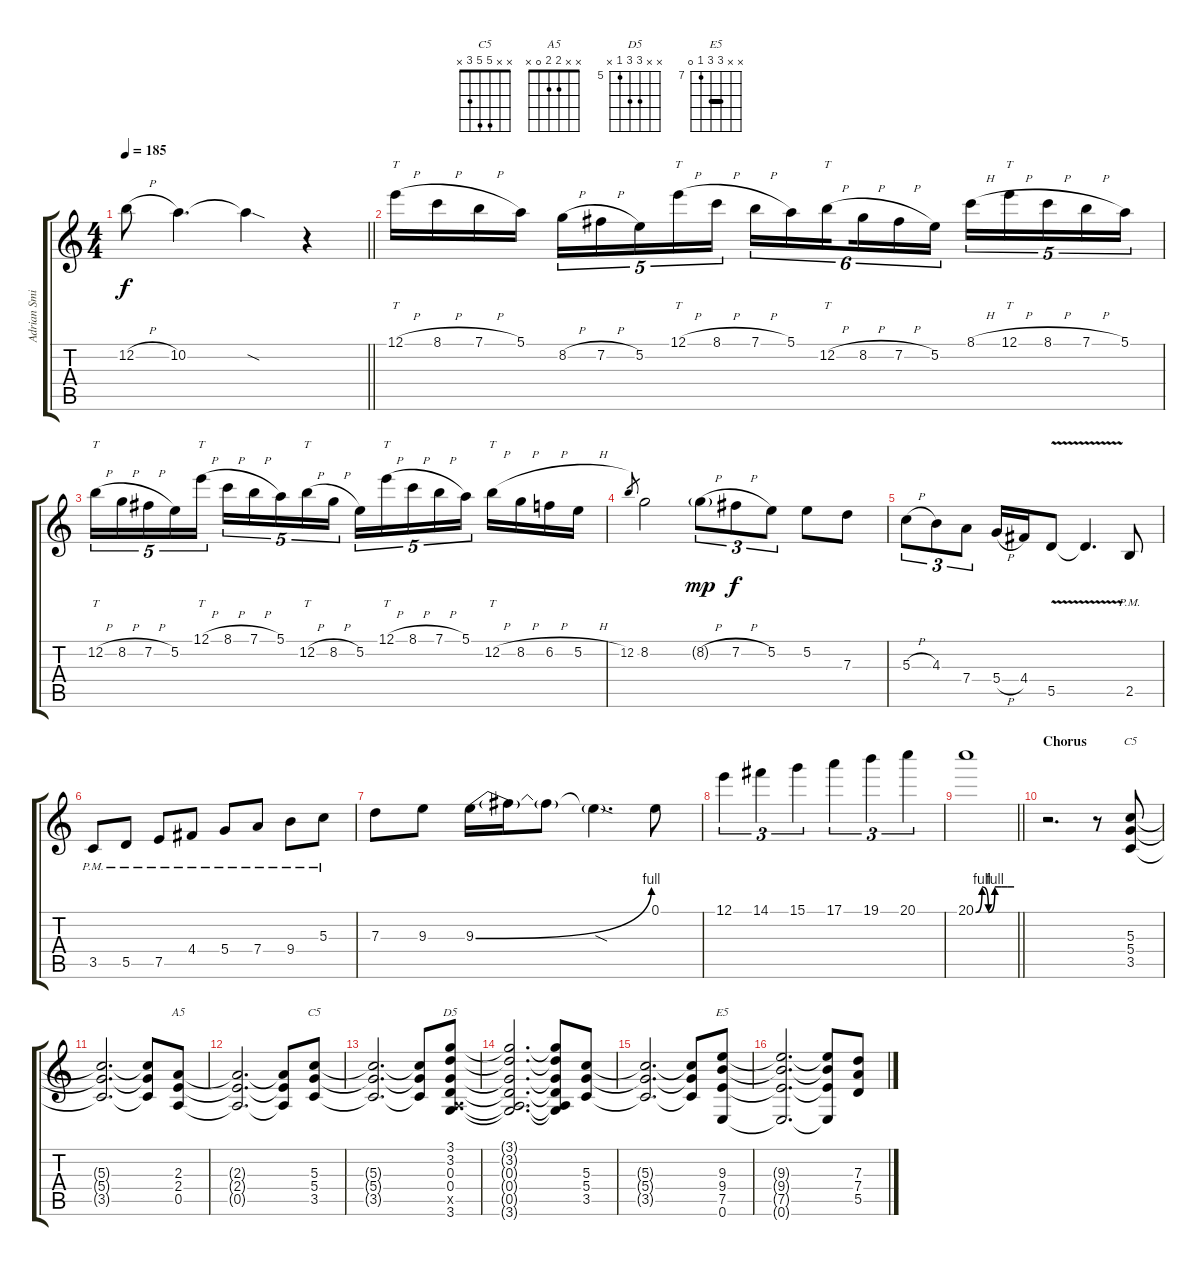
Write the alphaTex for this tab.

\track ("Adrian Smith" "Adrian Smi") {instrument distortionguitar}
\staff {score tabs}
\tuning (E4 B3 G3 D3 A2 E2) {hide}
\chord ("C5" x x 5 5 3 x) {barre 5}
\chord ("A5" x x 2 2 0 x)
\chord ("C5" x x 5 5 3 x)
\chord ("D5" x x 7 7 5 x) {firstfret 5}
\chord ("E5" x x 9 9 7 0) {firstfret 7 barre 9}
\ts (4 4)
\tempo 185
\clef g2
\barLineRight lightlight
\ks c
12.2{h t}.8{dy f} 10.2.4{d} 10.2{sod t}.4 r.4 |
12.1{h}.16{tt} 8.1{h}.16 7.1{h}.16 5.1.16 8.2{h}.16{tu (5 4)} 7.2{h}.16{tu (5 4)} 5.2.16{tu (5 4)} 12.1{h}.16{tt tu (5 4)} 8.1{h}.16{tu (5 4)} 7.1{h}.16{tu (6 4)} 5.1.16{tu (6 4)} 12.2{h}.16{tt tu (6 4) beam splitsecondary} 8.2{h}.16{tu (6 4)} 7.2{h}.16{tu (6 4)} 5.2.16{tu (6 4)} 8.1{h}.16{tu (5 4)} 12.1{h}.16{tt tu (5 4)} 8.1{h}.16{tu (5 4)} 7.1{h}.16{tu (5 4)} 5.1.16{tu (5 4)} |
12.2{h}.16{tt tu (5 4)} 8.2{h}.16{tu (5 4)} 7.2{h}.16{tu (5 4)} 5.2.16{tu (5 4)} 12.1{h}.16{tt tu (5 4)} 8.1{h}.16{tu (5 4)} 7.1{h}.16{tu (5 4)} 5.1.16{tu (5 4)} 12.2{h}.16{tt tu (5 4)} 8.2{h}.16{tu (5 4)} 5.2.16{tu (5 4)} 12.1{h}.16{tt tu (5 4)} 8.1{h}.16{tu (5 4)} 7.1{h}.16{tu (5 4)} 5.1.16{tu (5 4)} 12.2{h}.16{tt} 8.2{h}.16 6.2{h}.16 5.2{h}.16 |
12.2.8{gr} 8.2.2 8.2{h g}.8{tu (3 2) dy mp} 7.2{h}.8{tu (3 2) dy f} 5.2.8{tu (3 2)} 5.2.8 7.3.8 |
5.3{h}.8{tu (3 2)} 4.3.8{tu (3 2)} 7.4.8{tu (3 2)} 5.4{h}.16 4.4.16 5.5{v}.8 5.5{t}.4{d} 2.5{pm}.8 |
3.5{pm}.8 5.5{pm}.8 7.5{pm}.8 4.4{pm}.8 5.4{pm}.8 7.4{pm}.8 9.4{pm}.8 5.3{pm}.8 |
7.3.8 9.3.8 9.3{be (bend 0 0 60 4)}.16 9.3{t}.16 9.3{t}.8 9.3{sod t}.4{d} 0.1.8 |
12.1.4{tu (3 2)} 14.1.4{tu (3 2)} 15.1.4{tu (3 2)} 17.1.4{tu (3 2)} 19.1.4{tu (3 2)} 20.1.4{tu (3 2)} |
\barLineRight lightlight
20.1{be (custom 0 0 10 4 20 0 30 4 40 4 50 4 60 4)}.1 |
\section ("" "Chorus")
r.2{d volume 12} r.8 (5.3 5.4 3.5).8{ch "C5"} |
(5.3{t} 5.4{t} 3.5{t}).2{d} (5.3{t} 5.4{t} 3.5{t}).8 (2.3 2.4 0.5).8{ch "A5"} |
(2.3{t} 2.4{t} 0.5{t}).2{d} (2.3{t} 2.4{t} 0.5{t}).8 (5.3 5.4 3.5).8{ch "C5"} |
(5.3{t} 5.4{t} 3.5{t}).2{d} (5.3{t} 5.4{t} 3.5{t}).8 (3.1 3.2 0.3 0.4 0.5{x} 3.6).8{ch "D5"} |
(3.1{t} 3.2{t} 0.3{t} 0.4{t} 0.5{t} 3.6{t}).2{d} (3.1{t} 3.2{t} 0.3{t} 0.4{t} 0.5{t} 3.6{t}).8 (5.3 5.4 3.5).8 |
(5.3{t} 5.4{t} 3.5{t}).2{d} (5.3{t} 5.4{t} 3.5{t}).8 (9.3 9.4 7.5 0.6).8{ch "E5"} |
(9.3{t} 9.4{t} 7.5{t} 0.6{t}).2{d} (9.3{t} 9.4{t} 7.5{t} 0.6{t}).8 (7.3 7.4 5.5).8
